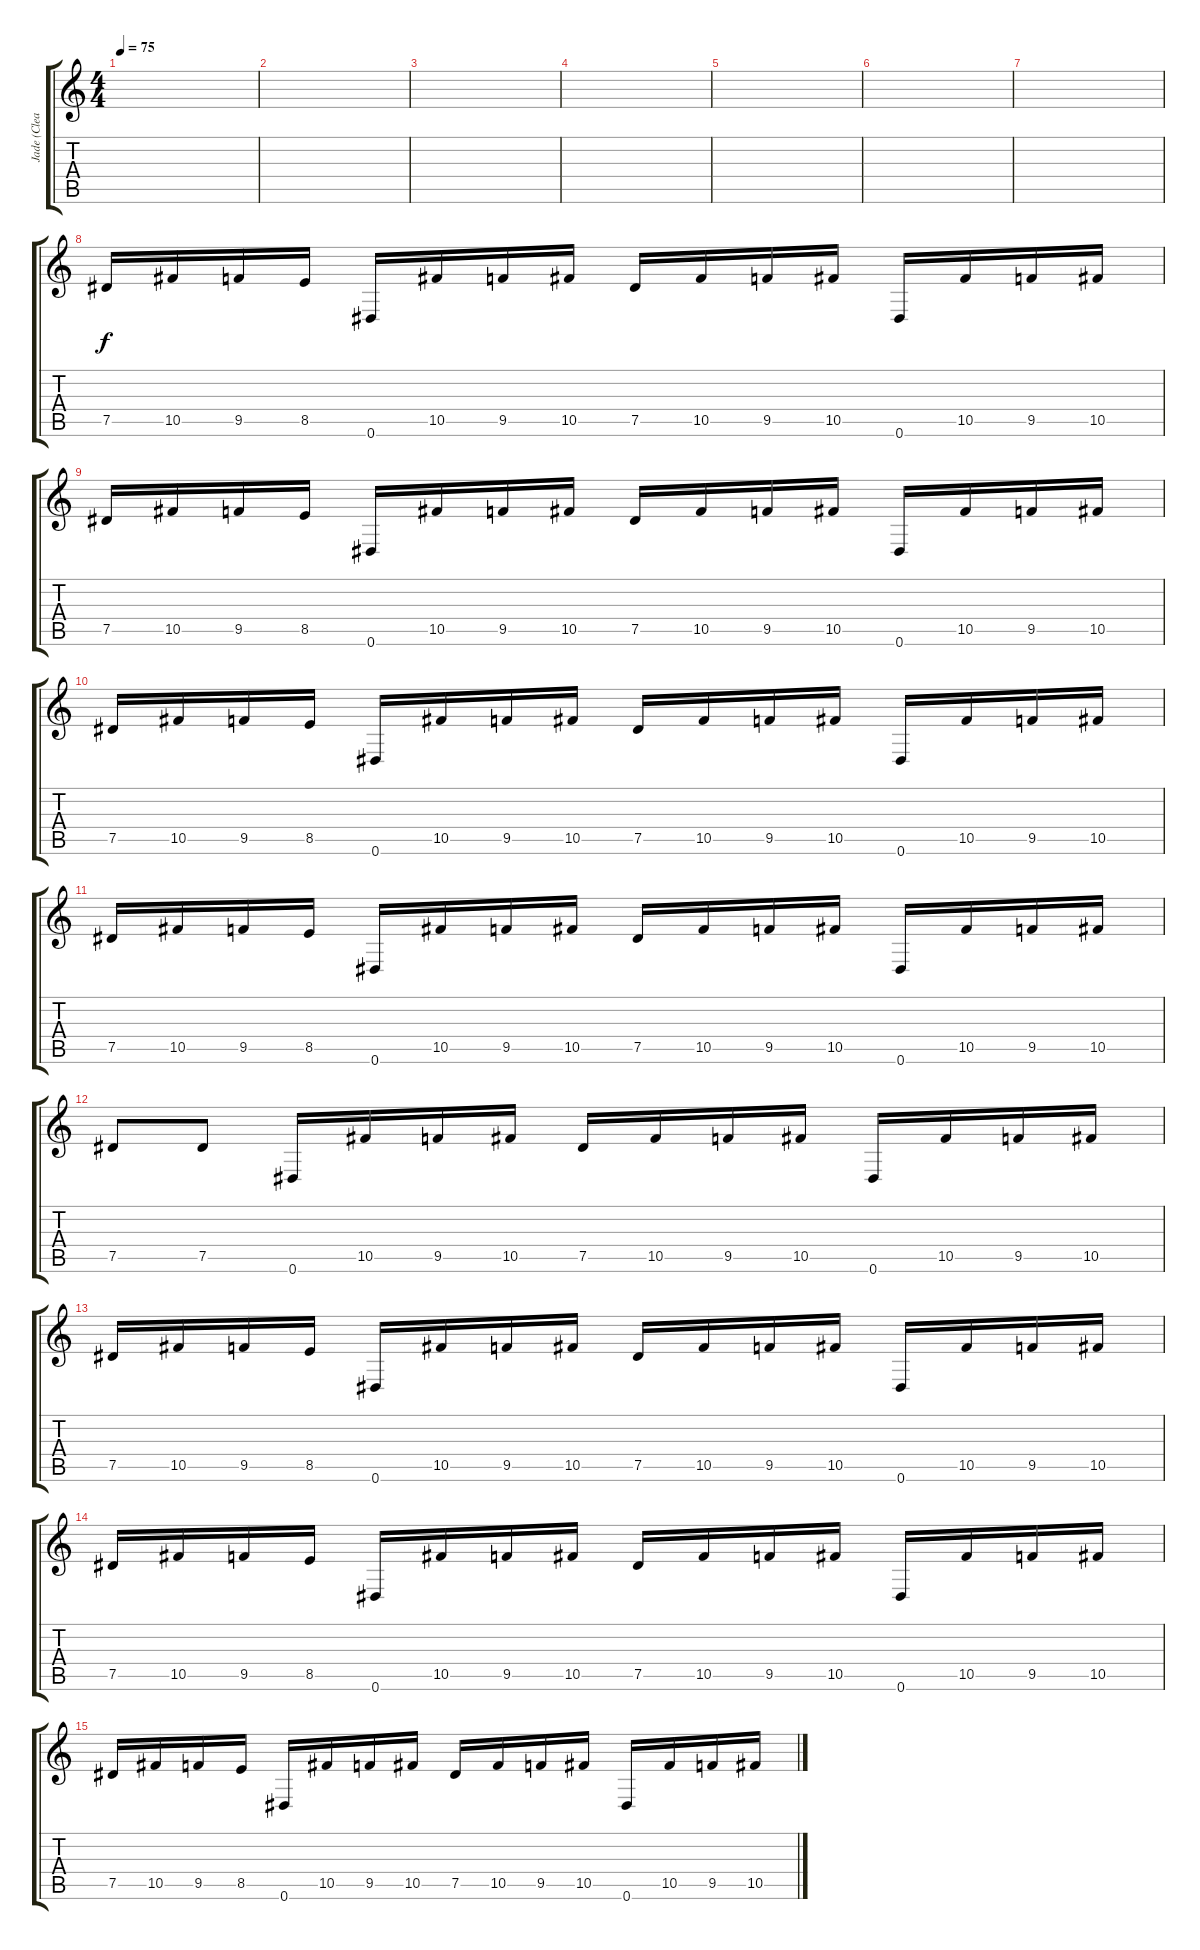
\track ("Jade (Clean)" "Jade (Clea") {instrument electricguitarclean}
\staff {score tabs}
\tuning (Eb4 Bb3 Gb3 Db3 Ab2 Eb2) {hide}
\ts (4 4)
\tempo 75
\clef g2
\ks c
|
|
|
|
|
|
|
7.5.16 10.5.16 9.5.16 8.5.16 0.6.16 10.5.16 9.5.16 10.5.16 7.5.16 10.5.16 9.5.16 10.5.16 0.6.16 10.5.16 9.5.16 10.5.16 |
7.5.16 10.5.16 9.5.16 8.5.16 0.6.16 10.5.16 9.5.16 10.5.16 7.5.16 10.5.16 9.5.16 10.5.16 0.6.16 10.5.16 9.5.16 10.5.16 |
7.5.16 10.5.16 9.5.16 8.5.16 0.6.16 10.5.16 9.5.16 10.5.16 7.5.16 10.5.16 9.5.16 10.5.16 0.6.16 10.5.16 9.5.16 10.5.16 |
7.5.16 10.5.16 9.5.16 8.5.16 0.6.16 10.5.16 9.5.16 10.5.16 7.5.16 10.5.16 9.5.16 10.5.16 0.6.16 10.5.16 9.5.16 10.5.16 |
7.5.8 7.5.8 0.6.16 10.5.16 9.5.16 10.5.16 7.5.16 10.5.16 9.5.16 10.5.16 0.6.16 10.5.16 9.5.16 10.5.16 |
7.5.16 10.5.16 9.5.16 8.5.16 0.6.16 10.5.16 9.5.16 10.5.16 7.5.16 10.5.16 9.5.16 10.5.16 0.6.16 10.5.16 9.5.16 10.5.16 |
7.5.16 10.5.16 9.5.16 8.5.16 0.6.16 10.5.16 9.5.16 10.5.16 7.5.16 10.5.16 9.5.16 10.5.16 0.6.16 10.5.16 9.5.16 10.5.16 |
7.5.16 10.5.16 9.5.16 8.5.16 0.6.16 10.5.16 9.5.16 10.5.16 7.5.16 10.5.16 9.5.16 10.5.16 0.6.16 10.5.16 9.5.16 10.5.16
